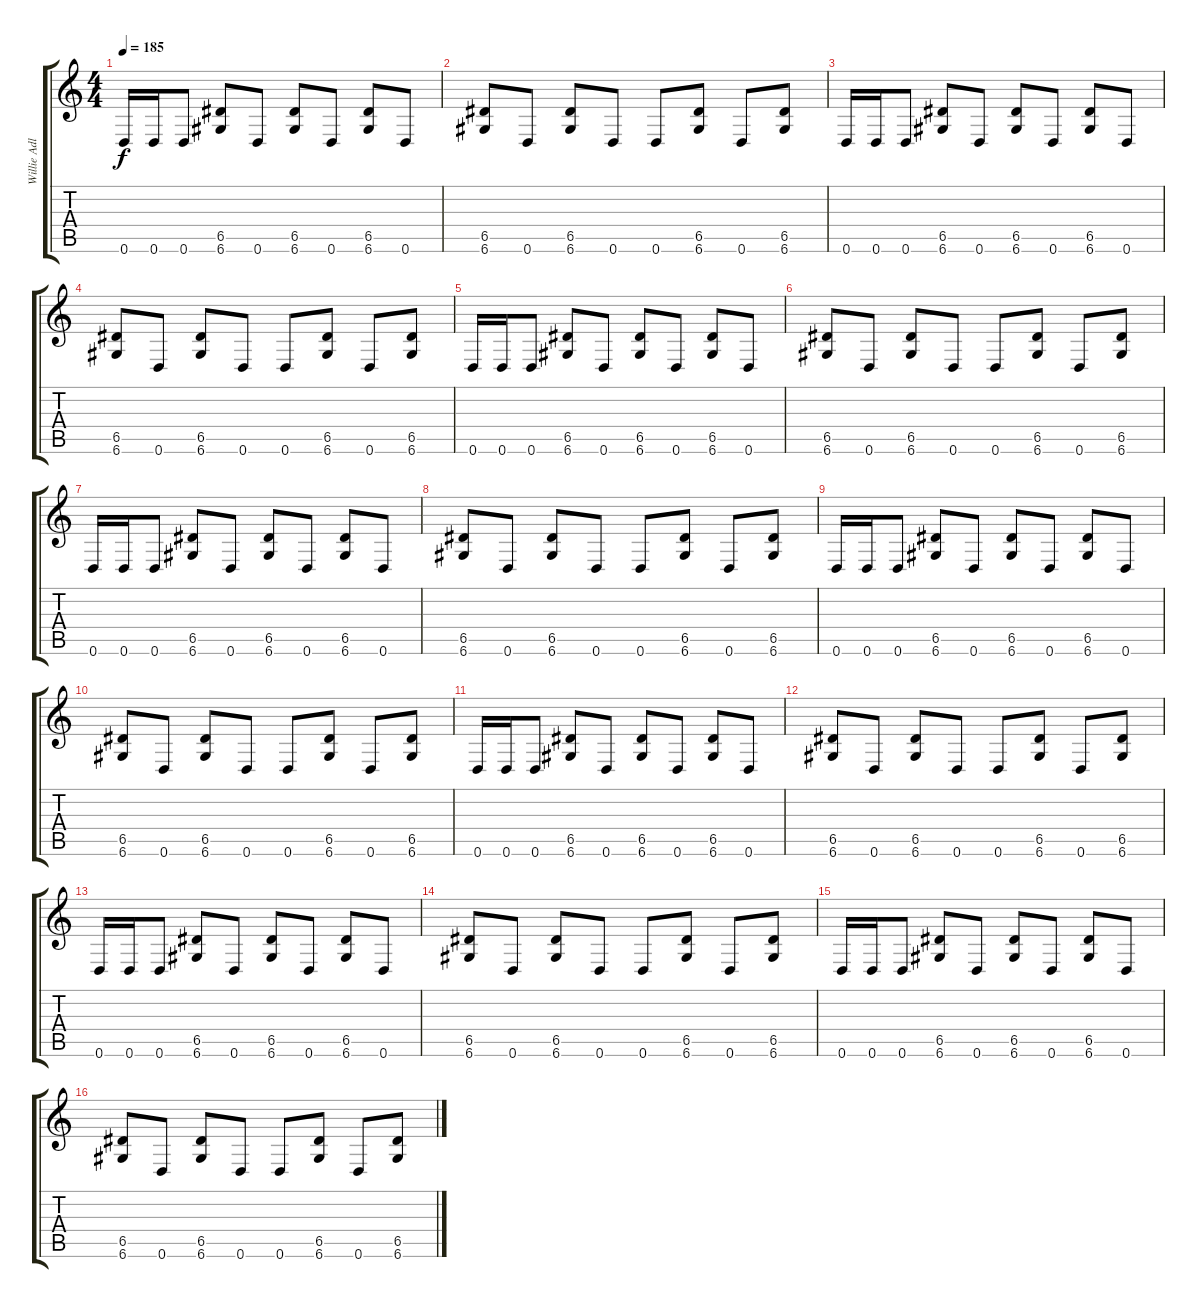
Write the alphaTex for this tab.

\track ("Willie Adler" "Willie Adl") {instrument distortionguitar}
\staff {score tabs}
\tuning (E4 B3 G3 D3 A2 D2) {hide}
\ts (4 4)
\tempo 185
\clef g2
\ks c
0.6.16{dy f} 0.6.16 0.6.8 (6.5 6.6).8 0.6.8 (6.5 6.6).8 0.6.8 (6.5 6.6).8 0.6.8 |
(6.5 6.6).8 0.6.8 (6.5 6.6).8 0.6.8 0.6.8 (6.5 6.6).8 0.6.8 (6.5 6.6).8 |
0.6.16 0.6.16 0.6.8 (6.5 6.6).8 0.6.8 (6.5 6.6).8 0.6.8 (6.5 6.6).8 0.6.8 |
(6.5 6.6).8 0.6.8 (6.5 6.6).8 0.6.8 0.6.8 (6.5 6.6).8 0.6.8 (6.5 6.6).8 |
0.6.16 0.6.16 0.6.8 (6.5 6.6).8 0.6.8 (6.5 6.6).8 0.6.8 (6.5 6.6).8 0.6.8 |
(6.5 6.6).8 0.6.8 (6.5 6.6).8 0.6.8 0.6.8 (6.5 6.6).8 0.6.8 (6.5 6.6).8 |
0.6.16 0.6.16 0.6.8 (6.5 6.6).8 0.6.8 (6.5 6.6).8 0.6.8 (6.5 6.6).8 0.6.8 |
(6.5 6.6).8 0.6.8 (6.5 6.6).8 0.6.8 0.6.8 (6.5 6.6).8 0.6.8 (6.5 6.6).8 |
0.6.16 0.6.16 0.6.8 (6.5 6.6).8 0.6.8 (6.5 6.6).8 0.6.8 (6.5 6.6).8 0.6.8 |
(6.5 6.6).8 0.6.8 (6.5 6.6).8 0.6.8 0.6.8 (6.5 6.6).8 0.6.8 (6.5 6.6).8 |
0.6.16 0.6.16 0.6.8 (6.5 6.6).8 0.6.8 (6.5 6.6).8 0.6.8 (6.5 6.6).8 0.6.8 |
(6.5 6.6).8 0.6.8 (6.5 6.6).8 0.6.8 0.6.8 (6.5 6.6).8 0.6.8 (6.5 6.6).8 |
0.6.16 0.6.16 0.6.8 (6.5 6.6).8 0.6.8 (6.5 6.6).8 0.6.8 (6.5 6.6).8 0.6.8 |
(6.5 6.6).8 0.6.8 (6.5 6.6).8 0.6.8 0.6.8 (6.5 6.6).8 0.6.8 (6.5 6.6).8 |
0.6.16 0.6.16 0.6.8 (6.5 6.6).8 0.6.8 (6.5 6.6).8 0.6.8 (6.5 6.6).8 0.6.8 |
(6.5 6.6).8 0.6.8 (6.5 6.6).8 0.6.8 0.6.8 (6.5 6.6).8 0.6.8 (6.5 6.6).8
